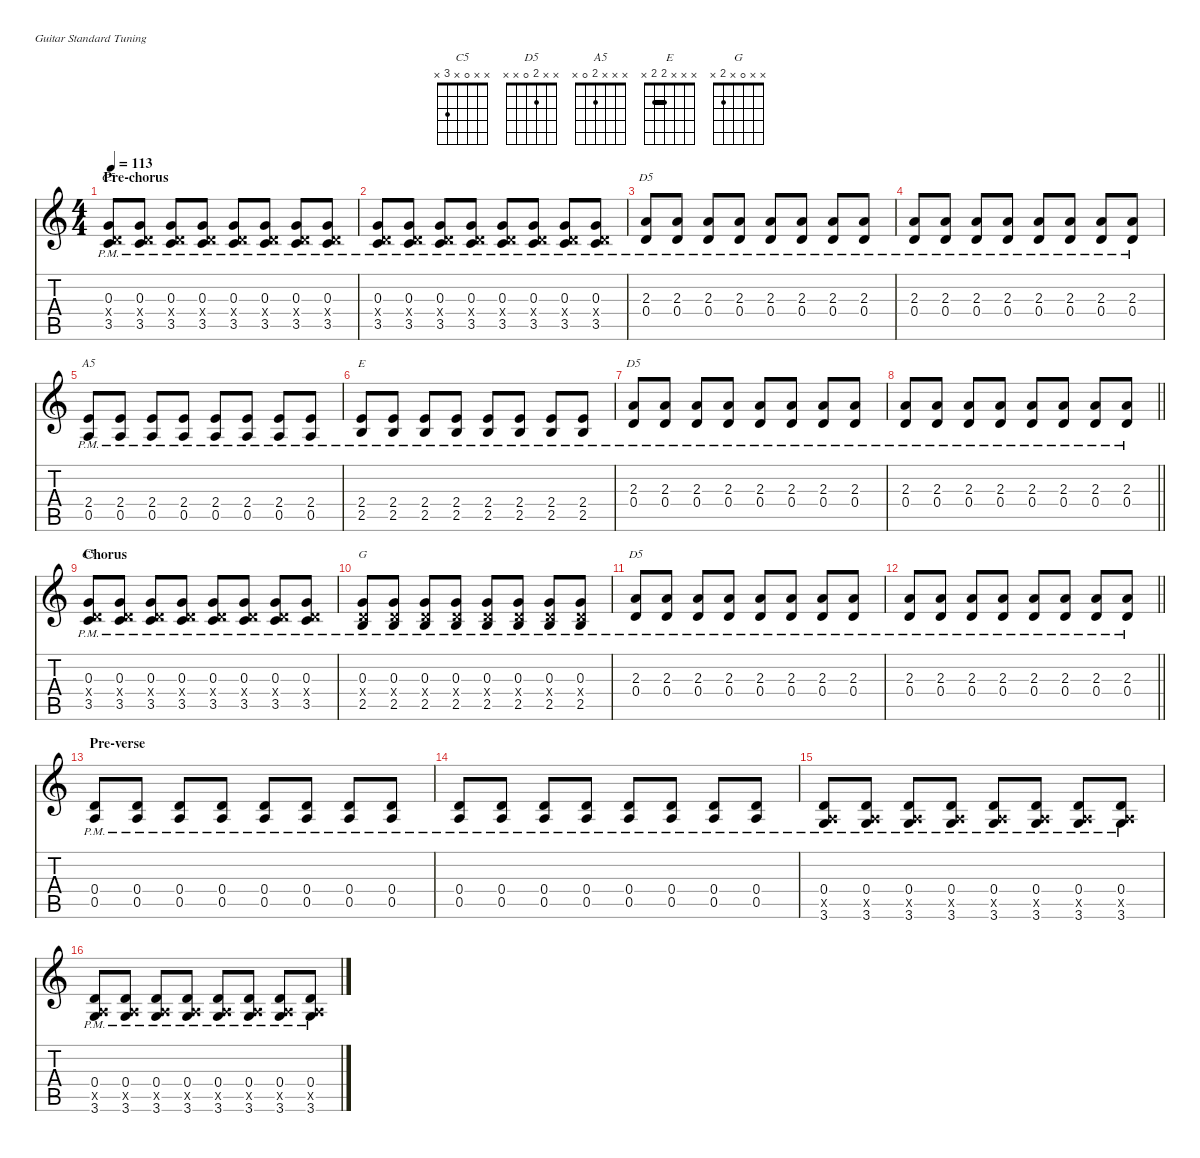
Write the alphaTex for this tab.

\defaultSystemsLayout 4
\hideDynamics
\bracketExtendMode nobrackets
\singleTrackTrackNamePolicy hidden
\multiTrackTrackNamePolicy hidden
\firstSystemTrackNameMode fullname
\firstSystemTrackNameOrientation horizontal
\otherSystemsTrackNameOrientation horizontal
\track ("Guitar (rythm clean)" "el.guit.") {instrument electricguitarclean}
\staff {score tabs}
\tuning (E4 B3 G3 D3 A2 E2)
\chord ("C5" x x 0 x 3 x)
\chord ("D5" x x 2 0 x x)
\chord ("A5" x x x 2 0 x)
\chord ("E" x x x 2 2 x) {barre 2}
\chord ("G" x x 0 x 2 x)
\ts (4 4)
\section ("" "Pre-chorus")
\tempo 113
\clef g2
\ks c
(0.3{pm} 0.4{x} 3.5{pm}).8{ch "C5" dy mf beam Up} (0.3{pm} 0.4{x} 3.5{pm}).8{beam Up} (0.3{pm} 0.4{x} 3.5{pm}).8{beam Up} (0.3{pm} 0.4{x} 3.5{pm}).8{beam Up} (0.3{pm} 0.4{x} 3.5{pm}).8{beam Up} (0.3{pm} 0.4{x} 3.5{pm}).8{beam Up} (0.3{pm} 0.4{x} 3.5{pm}).8{beam Up} (0.3{pm} 0.4{x} 3.5{pm}).8{beam Up} |
(0.3{pm} 0.4{x} 3.5{pm}).8{beam Up} (0.3{pm} 0.4{x} 3.5{pm}).8{beam Up} (0.3{pm} 0.4{x} 3.5{pm}).8{beam Up} (0.3{pm} 0.4{x} 3.5{pm}).8{beam Up} (0.3{pm} 0.4{x} 3.5{pm}).8{beam Up} (0.3{pm} 0.4{x} 3.5{pm}).8{beam Up} (0.3{pm} 0.4{x} 3.5{pm}).8{beam Up} (0.3{pm} 0.4{x} 3.5{pm}).8{beam Up} |
(2.3{pm} 0.4{pm}).8{ch "D5" beam Up} (2.3{pm} 0.4{pm}).8{beam Up} (2.3{pm} 0.4{pm}).8{beam Up} (2.3{pm} 0.4{pm}).8{beam Up} (2.3{pm} 0.4{pm}).8{beam Up} (2.3{pm} 0.4{pm}).8{beam Up} (2.3{pm} 0.4{pm}).8{beam Up} (2.3{pm} 0.4{pm}).8{beam Up} |
(2.3{pm} 0.4{pm}).8{beam Up} (2.3{pm} 0.4{pm}).8{beam Up} (2.3{pm} 0.4{pm}).8{beam Up} (2.3{pm} 0.4{pm}).8{beam Up} (2.3{pm} 0.4{pm}).8{beam Up} (2.3{pm} 0.4{pm}).8{beam Up} (2.3{pm} 0.4{pm}).8{beam Up} (2.3{pm} 0.4{pm}).8{beam Up} |
(2.4{pm} 0.5{pm}).8{ch "A5" beam Up} (2.4{pm} 0.5{pm}).8{beam Up} (2.4{pm} 0.5{pm}).8{dy mp beam Up} (2.4{pm} 0.5{pm}).8{dy mf beam Up} (2.4{pm} 0.5{pm}).8{beam Up} (2.4{pm} 0.5{pm}).8{beam Up} (2.4{pm} 0.5{pm}).8{beam Up} (2.4{pm} 0.5{pm}).8{beam Up} |
(2.4{pm} 2.5{pm}).8{ch "E" beam Up} (2.4{pm} 2.5{pm}).8{beam Up} (2.4{pm} 2.5{pm}).8{beam Up} (2.4{pm} 2.5{pm}).8{beam Up} (2.4{pm} 2.5{pm}).8{beam Up} (2.4{pm} 2.5{pm}).8{beam Up} (2.4{pm} 2.5{pm}).8{beam Up} (2.4{pm} 2.5{pm}).8{beam Up} |
(2.3{pm} 0.4{pm}).8{ch "D5" beam Up} (2.3{pm} 0.4{pm}).8{beam Up} (2.3{pm} 0.4{pm}).8{beam Up} (2.3{pm} 0.4{pm}).8{beam Up} (2.3{pm} 0.4{pm}).8{dy f beam Up} (2.3{pm} 0.4{pm}).8{dy mf beam Up} (2.3{pm} 0.4{pm}).8{beam Up} (2.3{pm} 0.4{pm}).8{beam Up} |
\barLineRight lightlight
(2.3{pm} 0.4{pm}).8{beam Up} (2.3{pm} 0.4{pm}).8{beam Up} (2.3{pm} 0.4{pm}).8{dy f beam Up} (2.3{pm} 0.4{pm}).8{dy mf beam Up} (2.3{pm} 0.4{pm}).8{beam Up} (2.3{pm} 0.4{pm}).8{beam Up} (2.3{pm} 0.4{pm}).8{beam Up} (2.3{pm} 0.4{pm}).8{beam Up} |
\section ("" "Chorus")
(0.3{pm} 0.4{x} 3.5{pm}).8{ch "C5" beam Up} (0.3{pm} 0.4{x} 3.5{pm}).8{beam Up} (0.3{pm} 0.4{x} 3.5{pm}).8{beam Up} (0.3{pm} 0.4{x} 3.5{pm}).8{beam Up} (0.3{pm} 0.4{x} 3.5{pm}).8{beam Up} (0.3{pm} 0.4{x} 3.5{pm}).8{beam Up} (0.3{pm} 0.4{x} 3.5{pm}).8{beam Up} (0.3{pm} 0.4{x} 3.5{pm}).8{beam Up} |
(0.3{pm} 0.4{x} 2.5{pm}).8{ch "G" beam Up} (0.3{pm} 0.4{x} 2.5{pm}).8{beam Up} (0.3{pm} 0.4{x} 2.5{pm}).8{beam Up} (0.3{pm} 0.4{x} 2.5{pm}).8{beam Up} (0.3{pm} 0.4{x} 2.5{pm}).8{beam Up} (0.3{pm} 0.4{x} 2.5{pm}).8{beam Up} (0.3{pm} 0.4{x} 2.5{pm}).8{beam Up} (0.3{pm} 0.4{x} 2.5{pm}).8{beam Up} |
(2.3{pm} 0.4{pm}).8{ch "D5" beam Up} (2.3{pm} 0.4{pm}).8{beam Up} (2.3{pm} 0.4{pm}).8{beam Up} (2.3{pm} 0.4{pm}).8{beam Up} (2.3{pm} 0.4{pm}).8{beam Up} (2.3{pm} 0.4{pm}).8{beam Up} (2.3{pm} 0.4{pm}).8{beam Up} (2.3{pm} 0.4{pm}).8{beam Up} |
\barLineRight lightlight
(2.3{pm} 0.4{pm}).8{beam Up} (2.3{pm} 0.4{pm}).8{beam Up} (2.3{pm} 0.4{pm}).8{beam Up} (2.3{pm} 0.4{pm}).8{beam Up} (2.3{pm} 0.4{pm}).8{beam Up} (2.3{pm} 0.4{pm}).8{beam Up} (2.3{pm} 0.4{pm}).8{beam Up} (2.3{pm} 0.4{pm}).8{beam Up} |
\section ("" "Pre-verse")
(0.4{pm} 0.5{pm}).8{beam Up} (0.4{pm} 0.5{pm}).8{dy mp beam Up} (0.4{pm} 0.5{pm}).8{beam Up} (0.4{pm} 0.5{pm}).8{beam Up} (0.4{pm} 0.5{pm}).8{beam Up} (0.4{pm} 0.5{pm}).8{beam Up} (0.4{pm} 0.5{pm}).8{beam Up} (0.4{pm} 0.5{pm}).8{beam Up} |
(0.4{pm} 0.5{pm}).8{dy mf beam Up} (0.4{pm} 0.5{pm}).8{dy mp beam Up} (0.4{pm} 0.5{pm}).8{beam Up} (0.4{pm} 0.5{pm}).8{beam Up} (0.4{pm} 0.5{pm}).8{beam Up} (0.4{pm} 0.5{pm}).8{beam Up} (0.4{pm} 0.5{pm}).8{beam Up} (0.4{pm} 0.5{pm}).8{beam Up} |
(0.4{pm} 0.5{x} 3.6{pm}).8{beam Up} (0.4{pm} 0.5{x} 3.6{pm}).8{beam Up} (0.4{pm} 0.5{x} 3.6{pm}).8{beam Up} (0.4{pm} 0.5{x} 3.6{pm}).8{beam Up} (0.4{pm} 0.5{x} 3.6{pm}).8{beam Up} (0.4{pm} 0.5{x} 3.6{pm}).8{beam Up} (0.4{pm} 0.5{x} 3.6{pm}).8{beam Up} (0.4{pm} 0.5{x} 3.6{pm}).8{beam Up} |
(0.4{pm} 0.5{x} 3.6{pm}).8{beam Up} (0.4{pm} 0.5{x} 3.6{pm}).8{beam Up} (0.4{pm} 0.5{x} 3.6{pm}).8{beam Up} (0.4{pm} 0.5{x} 3.6{pm}).8{beam Up} (0.4{pm} 0.5{x} 3.6{pm}).8{beam Up} (0.4{pm} 0.5{x} 3.6{pm}).8{beam Up} (0.4{pm} 0.5{x} 3.6{pm}).8{beam Up} (0.4{pm} 0.5{x} 3.6{pm}).8{beam Up}
